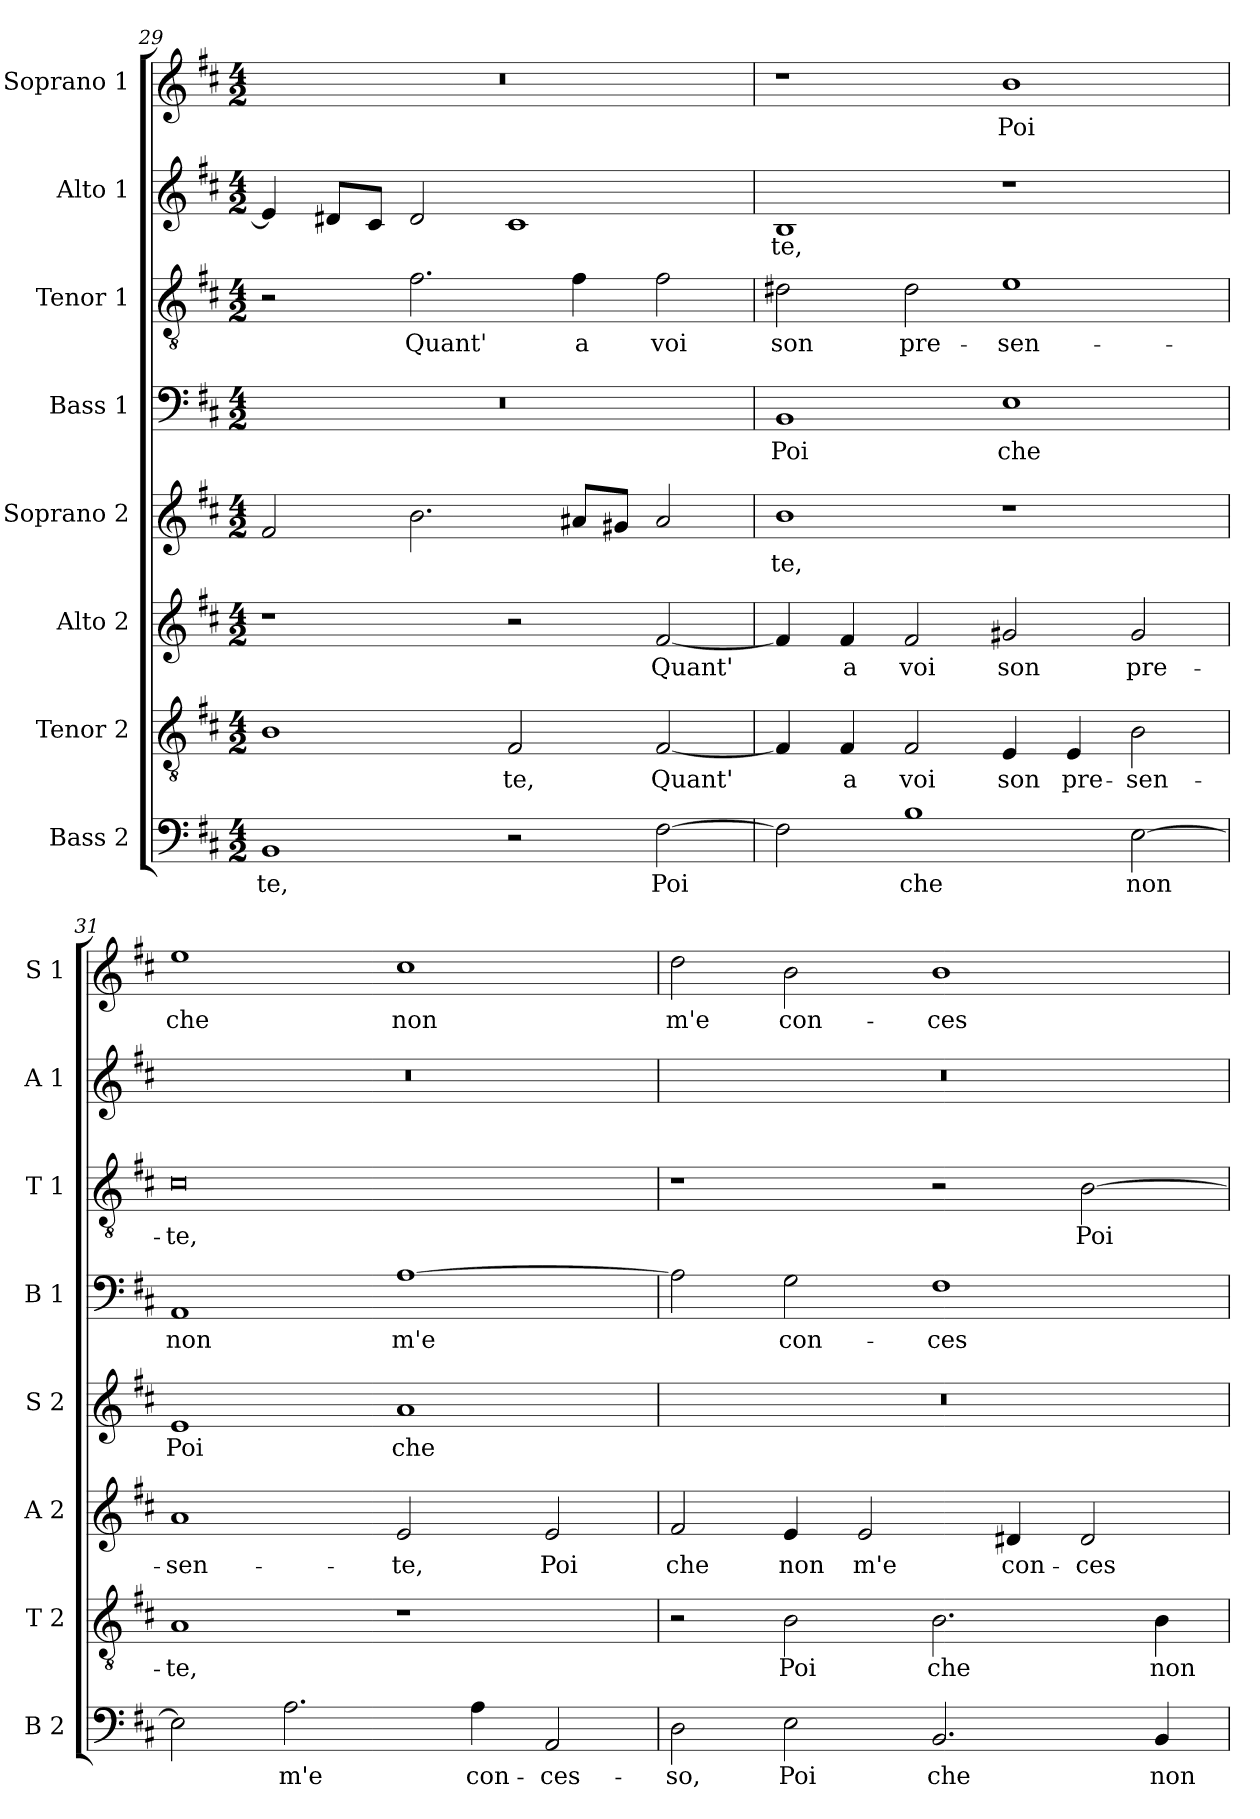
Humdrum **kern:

**kern	**text	**kern	**text	**kern	**text	**kern	**text	**kern	**text	**kern	**text	**kern	**text	**kern	**text
*part8	*part8	*part7	*part7	*part6	*part6	*part5	*part5	*part4	*part4	*part3	*part3	*part2	*part2	*part1	*part1
*staff8	*staff8	*staff7	*staff7	*staff6	*staff6	*staff5	*staff5	*staff4	*staff4	*staff3	*staff3	*staff2	*staff2	*staff1	*staff1
*I"Bass 2	*	*I"Tenor 2	*	*I"Alto 2	*	*I"Soprano 2	*	*I"Bass 1	*	*I"Tenor 1	*	*I"Alto 1	*	*I"Soprano 1	*
*I'B 2	*	*I'T 2	*	*I'A 2	*	*I'S 2	*	*I'B 1	*	*I'T 1	*	*I'A 1	*	*I'S 1	*
!!LO:LB:g=z
*clefF4	*	*clefGv2	*	*clefG2	*	*clefG2	*	*clefF4	*	*clefGv2	*	*clefG2	*	*clefG2	*
*k[f#c#]	*	*k[f#c#]	*	*k[f#c#]	*	*k[f#c#]	*	*k[f#c#]	*	*k[f#c#]	*	*k[f#c#]	*	*k[f#c#]	*
*D:	*	*D:	*	*D:	*	*D:	*	*D:	*	*D:	*	*D:	*	*D:	*
*M4/2	*	*M4/2	*	*M4/2	*	*M4/2	*	*M4/2	*	*M4/2	*	*M4/2	*	*M4/2	*
=29	=29	=29	=29	=29	=29	=29	=29	=29	=29	=29	=29	=29	=29	=29	=29
!	!LO:LY:b	!	!	!	!	!	!	!	!	!	!	!	!	!	!
1BB	-te,	1B	.	1r	.	2f#/	.	0r	.	2r	.	4e/]	.	0r	.
.	.	.	.	.	.	.	.	.	.	.	.	8d#X/L	.	.	.
.	.	.	.	.	.	.	.	.	.	.	.	8c#/J	.	.	.
!	!	!	!	!	!	!	!	!	!	!	!LO:LY:b	!	!	!	!
.	.	.	.	.	.	2.b\	.	.	.	2.f#\	Quant'	2d#/	.	.	.
!	!	!	!LO:LY:b	!	!	!	!	!	!	!	!	!	!	!	!
2r	.	2F#/	-te,	2r	.	.	.	.	.	.	.	1c#	.	.	.
!	!	!	!	!	!	!	!	!	!	!	!LO:LY:b	!	!	!	!
.	.	.	.	.	.	8a#X/L	.	.	.	4f#\	a	.	.	.	.
.	.	.	.	.	.	8g#X/J	.	.	.	.	.	.	.	.	.
!	!LO:LY:b	!	!LO:LY:b	!	!LO:LY:b	!	!	!	!	!	!LO:LY:b	!	!	!	!
[2F#\	Poi	[2F#/	Quant'	[2f#/	Quant'	2a#/	.	.	.	2f#\	voi	.	.	.	.
=30	=30	=30	=30	=30	=30	=30	=30	=30	=30	=30	=30	=30	=30	=30	=30
!	!	!	!	!	!	!	!LO:LY:b	!	!LO:LY:b	!	!LO:LY:b	!	!LO:LY:b	!	!
2F#\]	.	4F#/]	.	4f#/]	.	1b	-te,	1BB	Poi	2d#X\	son	1B	-te,	1r	.
!	!	!	!LO:LY:b	!	!LO:LY:b	!	!	!	!	!	!	!	!	!	!
.	.	4F#/	a	4f#/	a	.	.	.	.	.	.	.	.	.	.
!	!LO:LY:b	!	!LO:LY:b	!	!LO:LY:b	!	!	!	!	!	!LO:LY:b	!	!	!	!
1B	che	2F#/	voi	2f#/	voi	.	.	.	.	2d#\	pre-	.	.	.	.
!	!	!	!LO:LY:b	!	!LO:LY:b	!	!	!	!LO:LY:b	!	!LO:LY:b	!	!	!	!LO:LY:b
.	.	4E/	son	2g#X/	son	1r	.	1E	che	1e	-sen-	1r	.	1b	Poi
!	!	!	!LO:LY:b	!	!	!	!	!	!	!	!	!	!	!	!
.	.	4E/	pre-	.	.	.	.	.	.	.	.	.	.	.	.
!	!LO:LY:b	!	!LO:LY:b	!	!LO:LY:b	!	!	!	!	!	!	!	!	!	!
[2E\	non	2B\	-sen-	2g#/	pre-	.	.	.	.	.	.	.	.	.	.
=31	=31	=31	=31	=31	=31	=31	=31	=31	=31	=31	=31	=31	=31	=31	=31
!	!	!	!LO:LY:b	!	!LO:LY:b	!	!LO:LY:b	!	!LO:LY:b	!	!LO:LY:b	!	!	!	!LO:LY:b
2E\]	.	1A	-te,	1a	-sen-	1e	Poi	1AA	non	0c#	-te,	0r	.	1ee	che
!	!LO:LY:b	!	!	!	!	!	!	!	!	!	!	!	!	!	!
2.A\	m'e	.	.	.	.	.	.	.	.	.	.	.	.	.	.
!	!	!	!	!	!LO:LY:b	!	!LO:LY:b	!	!LO:LY:b	!	!	!	!	!	!LO:LY:b
.	.	1r	.	2e/	-te,	1a	che	[1A	m'e	.	.	.	.	1cc#	non
!	!LO:LY:b	!	!	!	!	!	!	!	!	!	!	!	!	!	!
4A\	con-	.	.	.	.	.	.	.	.	.	.	.	.	.	.
!	!LO:LY:b	!	!	!	!LO:LY:b	!	!	!	!	!	!	!	!	!	!
2AA/	-ces-	.	.	2e/	Poi	.	.	.	.	.	.	.	.	.	.
!!LO:PB:g=z
=32	=32	=32	=32	=32	=32	=32	=32	=32	=32	=32	=32	=32	=32	=32	=32
!	!LO:LY:b	!	!	!	!LO:LY:b	!	!	!	!	!	!	!	!	!	!LO:LY:b
2D\	-so,	2r	.	2f#/	che	0r	.	2A\]	.	1r	.	0r	.	2dd\	m'e
!	!LO:LY:b	!	!LO:LY:b	!	!LO:LY:b	!	!	!	!LO:LY:b	!	!	!	!	!	!LO:LY:b
2E\	Poi	2B\	Poi	4e/	non	.	.	2G\	con-	.	.	.	.	2b\	con-
!	!	!	!	!	!LO:LY:b	!	!	!	!	!	!	!	!	!	!
.	.	.	.	2e/	m'e	.	.	.	.	.	.	.	.	.	.
!	!LO:LY:b	!	!LO:LY:b	!	!	!	!	!	!LO:LY:b	!	!	!	!	!	!LO:LY:b
2.BB/	che	2.B\	che	.	.	.	.	1F#	-ces-	2r	.	.	.	1b	-ces-
!	!	!	!	!	!LO:LY:b	!	!	!	!	!	!	!	!	!	!
.	.	.	.	4d#X/	con-	.	.	.	.	.	.	.	.	.	.
!	!	!	!	!	!LO:LY:b	!	!	!	!	!	!LO:LY:b	!	!	!	!
.	.	.	.	2d#/	-ces-	.	.	.	.	[2B\	Poi	.	.	.	.
!	!LO:LY:b	!	!LO:LY:b	!	!	!	!	!	!	!	!	!	!	!	!
4BB/	non	4B\	non	.	.	.	.	.	.	.	.	.	.	.	.
=	=	=	=	=	=	=	=	=	=	=	=	=	=	=	=
*-	*-	*-	*-	*-	*-	*-	*-	*-	*-	*-	*-	*-	*-	*-	*-
